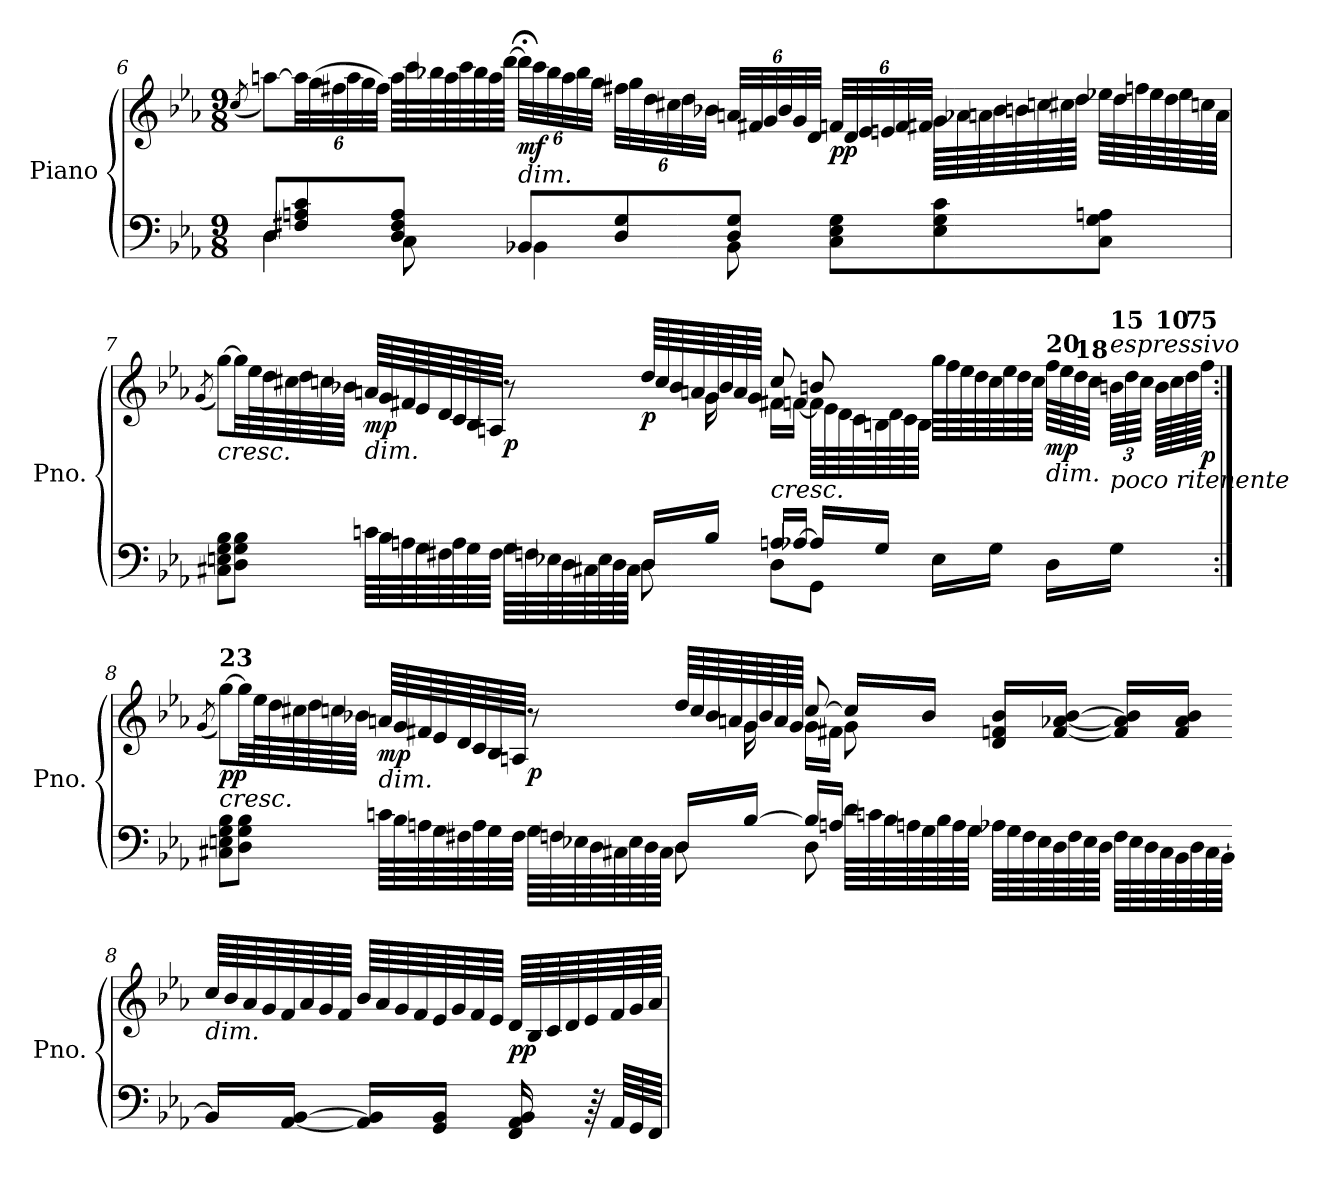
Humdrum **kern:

**kern	**kern	**dynam
*part1	*part1	*part1
*staff2	*staff1	*staff1/2
*I"Piano	*	*
*I'Pno.	*	*
!!LO:LB:g=z
*clefF4	*clefG2	*
*k[b-e-a-]	*k[b-e-a-]	*
*M9/8	*M9/8	*
=6	=6	=6
.	(>8qcc/	.
*^	*	*
8D/L	4D\	[8aan\L)	.
*	*	*Xbrackettup	*
8F#X/ 8An/ 8c/	.	48aa\LL]	.
.	.	(>48gg\	.
.	.	48ff#X\	.
.	.	48aa\	.
.	.	48gg\	.
.	.	48ff#\JJJ)	.
8D/ 8F#/ 8A/J	8C\	64aa\LLLL	.
.	.	64ccc\	.
.	.	64bb-X\	.
.	.	64aa\	.
.	.	64ccc\	.
.	.	64bb-\	.
.	.	64aa\	.
.	.	[64ddd\JJJJ	.
!	!	!LO:TX:b:i:t=dim.	!
!	!	!	!LO:DY:b
8BB-X/L	4BB-\	48ddd;<\LLL]	mf
.	.	48ccc\	.
.	.	48bb-\	.
.	.	48aa\	.
.	.	48bb-\	.
.	.	48gg\JJJ	.
8D/ 8G/	.	48ff#X\LLL	.
.	.	48gg\	.
.	.	48dd\	.
.	.	48cc#X\	.
.	.	48dd\	.
.	.	48b-X\JJJ	.
8D/ 8G/J	8BB-\	48an/LLL	.
.	.	48f#X/	.
.	.	48g/	.
.	.	48b-/	.
.	.	48g/	.
.	.	48d/JJJ	.
!	!	!	!LO:DY:b
8C\ 8E-\ 8G\L	4.ryy	48fn/LLL	pp
.	.	48d/	.
.	.	48e-/	.
.	.	48en/	.
.	.	48f/	.
.	.	48f#X/JJJ	.
8E-\ 8G\ 8c\	.	64g\LLLL	.
.	.	64a-X\	.
.	.	64an\	.
.	.	64b-\	.
.	.	64bn\	.
.	.	64ccn\	.
.	.	64cc#X\	.
.	.	64dd\JJJJ	.
8C\ 8G\ 8An\J	.	64ee-X\LLLL	.
.	.	64dd\	.
.	.	64ffn\	.
.	.	64ee-\	.
.	.	64dd\	.
.	.	64ee-\	.
.	.	64ccn\	.
.	.	64a\JJJJ	.
!!LO:LB:g=z
=7	=7	=7	=7
.	.	(>8qg/	.
*	*	*^	*
!	!	!LO:TX:b:i:t=cresc.	!	!
8C#X\ 8En\ 8G\ 8B-\L	2ryy	[8gg\L)	4.ryy	.
8D\ 8G\ 8B-\J	.	32gg\LL]	.	.
.	.	64ee-\L	.	.
.	.	64dd\	.	.
.	.	64cc#X\	.	.
.	.	64dd\	.	.
.	.	64ccn\	.	.
.	.	64b-X\JJJJ	.	.
!	!	!LO:TX:b:i:t=dim.	!	!
!	!	!	!	!LO:DY:b
64cn\LLLL	.	64an/LLLL	.	mp
64B-\	.	64g/	.	.
64An\	.	64f#X/	.	.
64G\	.	64e-/	.	.
64F#X\	.	64d/	.	.
64A\	.	64c/	.	.
64G\	.	64B-/	.	.
64F#\JJJJ	.	64An/JJJJ	.	.
!	!	!	!	!LO:DY:b
64G\LLLL	.	8r	8ryy	p
64Fn\	.	.	.	.
64E-X\	.	.	.	.
64D\	.	.	.	.
64C#X\	.	.	.	.
64E-\	.	.	.	.
64D\	.	.	.	.
64C#\JJJJ	.	.	.	.
!	!	!	!	!LO:DY:b
16D/LL	8D\	64dd/LLLL	16ryy	p
.	.	64cc/	.	.
.	.	64b-/	.	.
.	.	64an/	.	.
16B-/JJ	.	64g/	16g\	.
.	.	64b-/	.	.
.	.	64a/	.	.
.	.	64g/JJJJ	.	.
!	!	!LO:TX:b:i:t=cresc.	!	!
16An/LL	8D\L	8cc/	16f#X\LL	.
[16A-X/JJ	.	.	[16fn\JJ	.
16A-/LL]	8GG\J	8bn/	64f\LLLL]	.
.	.	.	64e-\	.
.	.	.	64d\	.
.	.	.	64c\	.
16G/JJ	.	.	64Bn\	.
.	.	.	64d\	.
.	.	.	64c\	.
.	.	.	64B\JJJJ	.
16E-\LL	4ryy	64gg\LLLL	4ryy	.
.	.	64ff\	.	.
.	.	64ee-\	.	.
.	.	64dd\	.	.
16G\JJ	.	64cc\	.	.
.	.	64ee-\	.	.
.	.	64dd\	.	.
.	.	64cc\JJJJ	.	.
!	!	!LO:TX:a:B:t=20	!	!
!	!	!LO:TX:b:i:t=dim.	!	!
!	!	!	!	!LO:DY:b
16D\LL	.	64ff\LLLL	.	mp
.	.	64ee-\	.	.
!	!	!LO:TX:a:B:t=18	!	!
.	.	64dd\	.	.
.	.	64cc\JJJJ	.	.
!	!	!LO:TX:b:i:t=poco ritenente	!	!
!	!	!LO:TX:a:i:t=espressivo	!	!
!	!	!LO:TX:a:B:t=15	!	!
16G\JJ	.	96bn\LLLL	.	.
.	.	96dd\	.	.
.	.	96cc\JJJJ	.	.
!	!	!LO:TX:a:B:t=10	!	!
.	.	128b\LLLLL	.	.
.	.	128cc\	.	.
!	!	!LO:TX:a:B:t=7	!	!
.	.	128dd\	.	.
!	!	!LO:TX:a:B:t=5	!	!
!	!	!	!	!LO:DY:b
.	.	128ff\JJJJJ	.	p
!!LO:PB:g=z	!!
=8:|!	=8:|!	=8:|!	=8:|!	=8:|!
.	.	(>8qg/	.	.
!	!	!LO:TX:a:B:t=23	!	!
!	!	!LO:TX:b:i:t=cresc.	!	!
!	!	!	!	!LO:DY:b
8C#X\ 8En\ 8G\ 8B-\L	2ryy	[8gg\L)	4.ryy	pp
8D\ 8G\ 8B-\J	.	32gg\LL]	.	.
.	.	64ee-\L	.	.
.	.	64dd\	.	.
.	.	64cc#X\	.	.
.	.	64dd\	.	.
.	.	64ccn\	.	.
.	.	64b-X\JJJJ	.	.
!	!	!LO:TX:b:i:t=dim.	!	!
!	!	!	!	!LO:DY:b
64cn\LLLL	.	64an/LLLL	.	mp
64B-\	.	64g/	.	.
64An\	.	64f#X/	.	.
64G\	.	64e-/	.	.
64F#X\	.	64d/	.	.
64A\	.	64c/	.	.
64G\	.	64B-/	.	.
64F#\JJJJ	.	64An/JJJJ	.	.
!	!	!	!	!LO:DY:b
64G\LLLL	.	8r	8ryy	p
64Fn\	.	.	.	.
64E-X\	.	.	.	.
64D\	.	.	.	.
64C#X\	.	.	.	.
64E-\	.	.	.	.
64D\	.	.	.	.
64C#\JJJJ	.	.	.	.
16D/LL	8D\	64dd/LLLL	16ryy	.
.	.	64cc/	.	.
.	.	64b-/	.	.
.	.	64an/	.	.
[16B-/JJ	.	64g/	16g\	.
.	.	64b-/	.	.
.	.	64a/	.	.
.	.	64g/JJJJ	.	.
16B-/LL]	8D\	[8cc/	16g\LL	.
16An/JJ	.	.	16f#X\JJ	.
64d\LLLL	4.ryy	16cc/LL]	8g\	.
64cn\	.	.	.	.
64B-\	.	.	.	.
64An\	.	.	.	.
64G\	.	16b-/JJ	.	.
64B-\	.	.	.	.
64A\	.	.	.	.
64G\JJJJ	.	.	.	.
64A-X\LLLL	.	16d/ 16fn/ 16b-/LL	4ryy	.
64G\	.	.	.	.
64F\	.	.	.	.
64E-\	.	.	.	.
64D\	.	[16f/ [16a-X/ [16b-/JJ	.	.
64F\	.	.	.	.
64E-\	.	.	.	.
64D\JJJJ	.	.	.	.
64F\LLLL	.	16f/] 16a-/] 16b-/]LL	.	.
64E-\	.	.	.	.
64D\	.	.	.	.
64C#\	.	.	.	.
64BB-\	.	16f/ 16a-/ 16b-/JJ	.	.
64D\	.	.	.	.
64C#\	.	.	.	.
[64BB-\JJJJ	.	.	.	.
*v	*v	*	*	*
*	*v	*v	*
!!LO:PB:g=z
=8X1-	=8X1-	=8X1-
!	!LO:TX:b:i:t=dim.	!
16BB-/LL]	64cc/LLLL	.
.	64b-/	.
.	64a-/	.
.	64g/	.
[16AA-/ [16BB-/JJ	64f/	.
.	64a-/	.
.	64g/	.
.	64f/JJJJ	.
16AA-/] 16BB-/]LL	64b-/LLLL	.
.	64a-/	.
.	64g/	.
.	64f/	.
16GG/ 16BB-/JJ	64e-/	.
.	64g/	.
.	64f/	.
.	64e-/JJJJ	.
!	!	!LO:DY:b
16FF/ 16AA-/ 16BB-/	64d/LLLL	pp
.	64B-/	.
.	64c/	.
.	64d/	.
64r	64e-/	.
64AA-/LLLL	64f/	.
64GG/	64g/	.
64FF/JJJJ	64a-/JJJJ	.
=	=	=
*-	*-	*-
